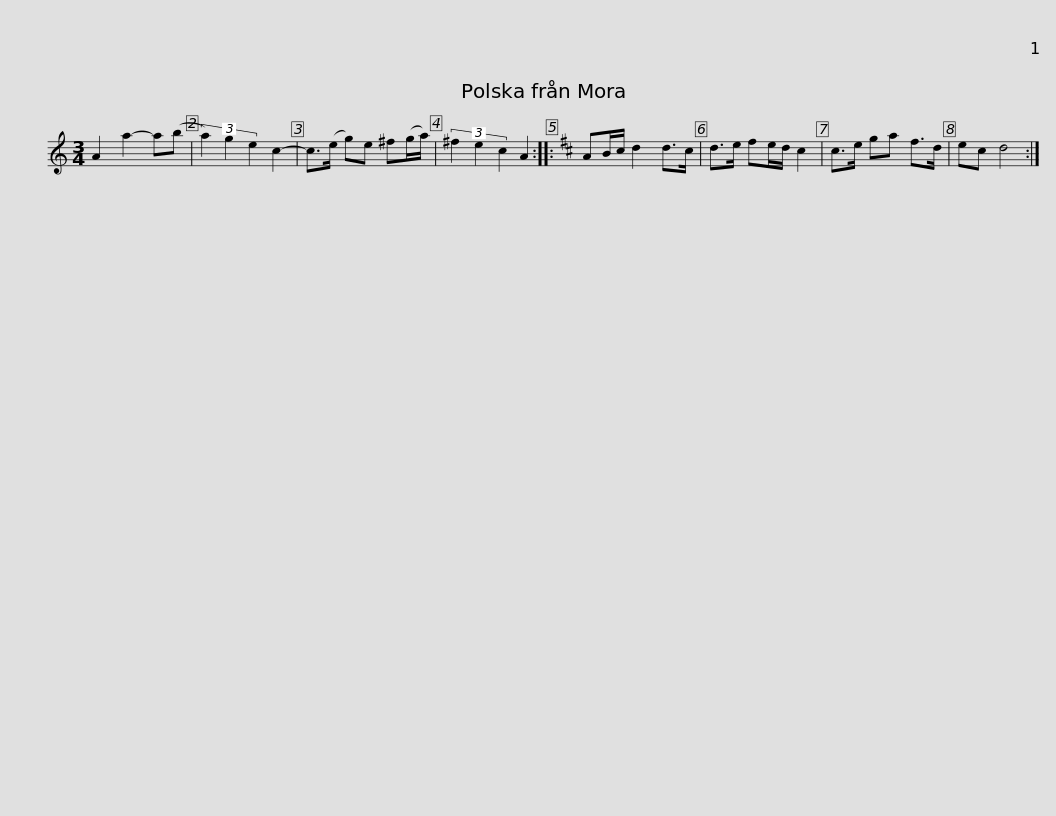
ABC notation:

X:1
L:1/8
M:3/4
I:linebreak $
K:C
V:1 treble
V:1
 A2 a2- a(b | (3a2) g2 e2 c2- | c>(e g)e ^f(g/a/) | (3^f2 e2 c2 A2 ::[K:D] AB/c/ d2 d>c | %5
 d>e fe/d/ c2 | c>e ga f>d |$ ec d4 :| %8
